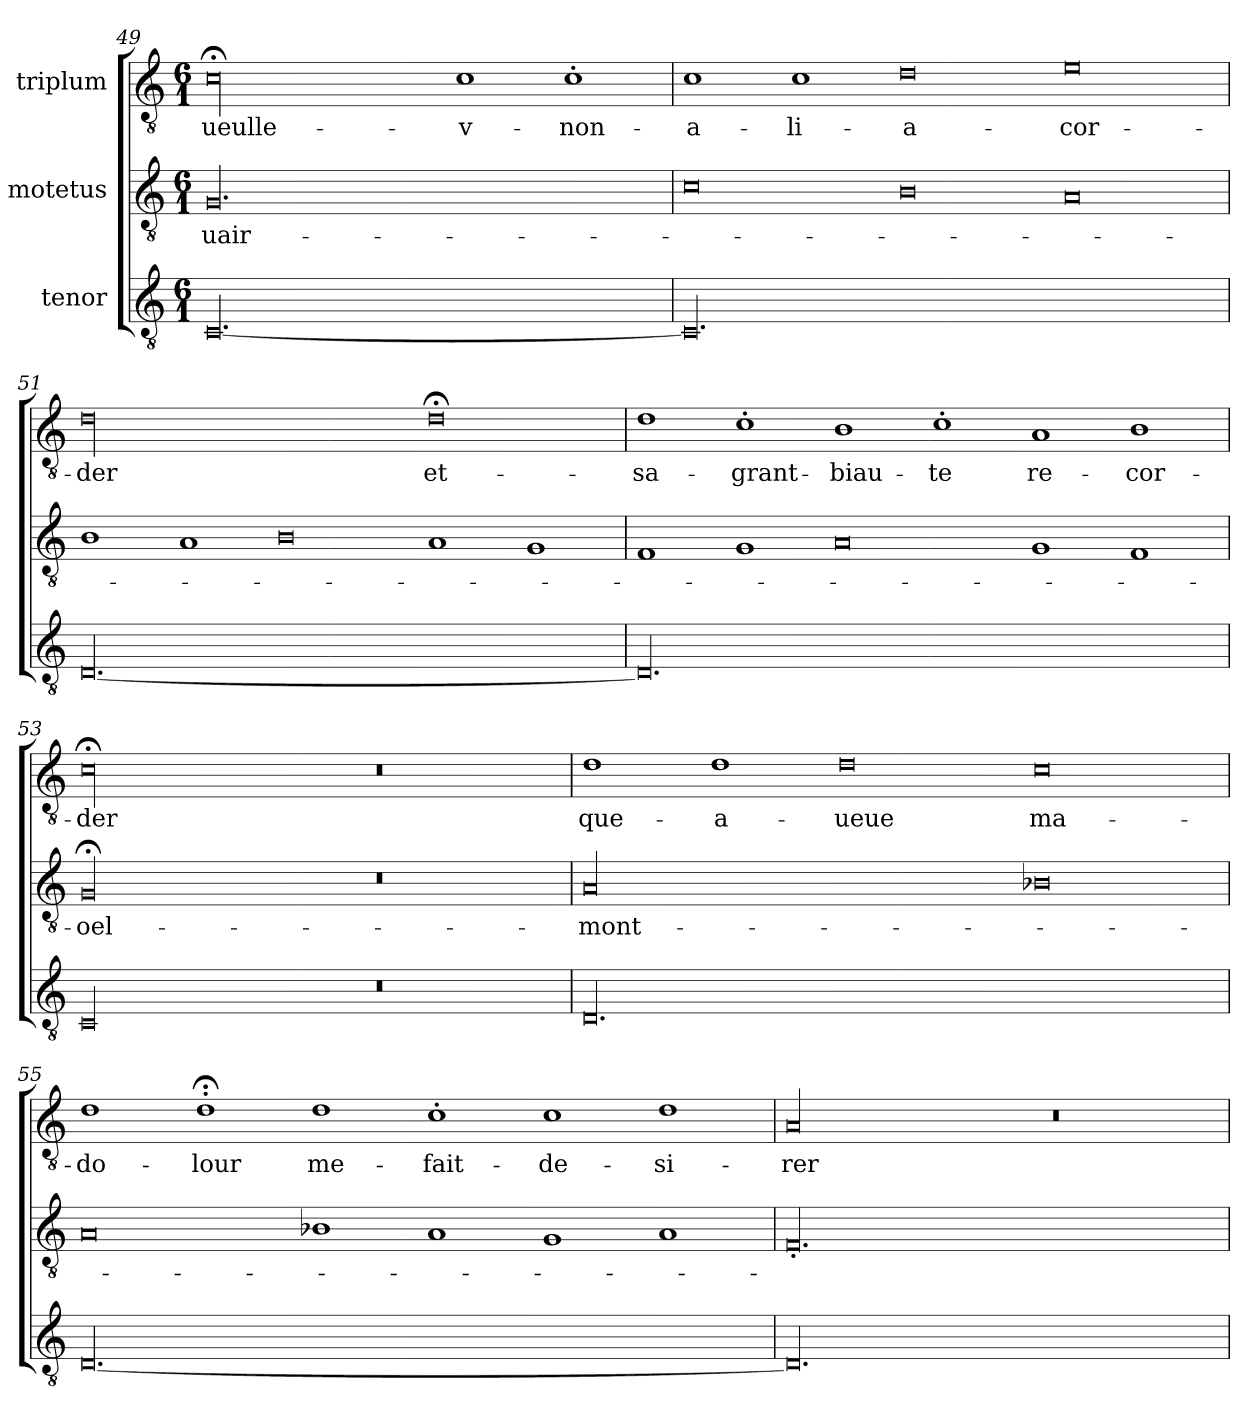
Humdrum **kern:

**kern	**kern	**text	**kern	**text
*part3	*part2	*part2	*part1	*part1
*staff3	*staff2	*staff2	*staff1	*staff1
*I"tenor	*I"motetus	*	*I"triplum	*
*clefGv2	*clefGv2	*	*clefGv2	*
*k[]	*k[]	*	*k[]	*
*C:	*C:	*	*C:	*
*M6/1	*M6/1	*	*M6/1	*
=49	=49	=49	=49	=49
[00.C/	00.G/	uair-	00c;<\	ueulle-
.	.	.	1c\	v-
.	.	.	1c'\	non-
=50	=50	=50	=50	=50
00.C/]	0c\	.	1c\	a-
.	.	.	1c\	li-
.	0B\	.	0d\	a-
.	0A/	.	0e\	-cor-
=51	=51	=51	=51	=51
[00.D/	1B\	.	00d\	-der
.	1A/	.	.	.
.	0B\	.	.	.
.	1A/	.	0d;<\	et-
.	1G/	.	.	.
!!LO:PB:g=z
=52	=52	=52	=52	=52
00.D/]	1F/	.	1d\	sa-
.	1G/	.	1c'\	grant-
.	0A/	.	1B\	biau-
.	.	.	1c'\	-te
.	1G/	.	1A/	re-
.	1F/	.	1B\	-cor-
=53	=53	=53	=53	=53
00C/	00G;</	oel-	00c;<\	-der
0r	0r	.	0r	.
=54	=54	=54	=54	=54
00.D/	00A/	mont-	1d\	que-
.	.	.	1d\	a-
.	.	.	0d\	-ueue
.	0B-X\	.	0c\	ma-
=55	=55	=55	=55	=55
[00.D/	0A/	.	1d\	do-
.	.	.	1d;<'\	-lour
.	1B-X\	.	1d\	me-
.	1A/	.	1c'\	fait-
.	1G/	.	1c\	de-
.	1A/	.	1d\	-si-
=56	=56	=56	=56	=56
00.D/]	00.F'/	.	00A/	-rer
.	.	.	0r	.
=	=	=	=	=
*-	*-	*-	*-	*-
